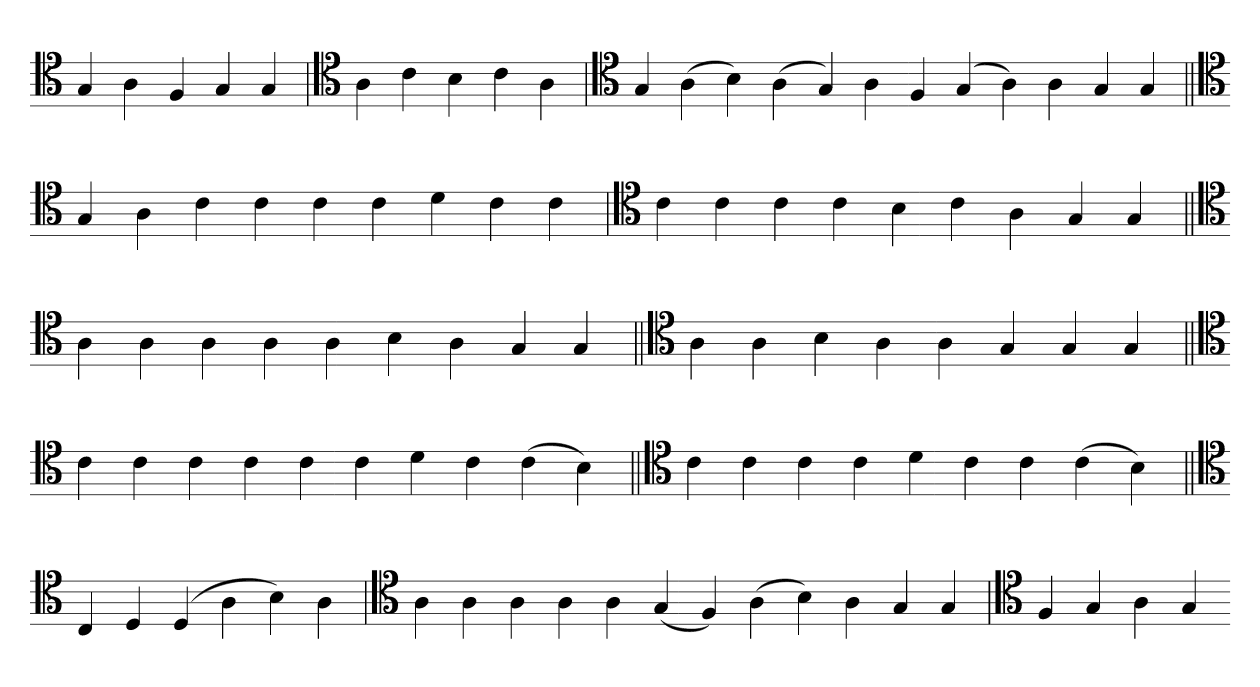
**kern
*part1
*staff1
*clefC4
=
4G
4A
4F
4G
4G
=`
*clefC4
4A
4c
4B
4c
4A
='
*clefC4
4G
(4A
4B)
(4A
4G)
4A
4F
(4G
4A)
4A
4G
4G
=||
*clefC4
4G
4A
4c
4c
4c
4c
4d
4c
4c
=
*clefC4
4c
4c
4c
4c
4B
4c
4A
4G
4G
=||
*clefC4
4A
4A
4A
4A
4A
4B
4A
4G
4G
=||
*clefC4
4A
4A
4B
4A
4A
4G
4G
4G
=||
*clefC4
4c
4c
4c
4c
4c
4c
4d
4c
(4c
4B)
=||
*clefC4
4c
4c
4c
4c
4d
4c
4c
(4c
4B)
=||
*clefC4
4C
4D
(4D
4A
4B)
4A
=`
*clefC4
4A
4A
4A
4A
4A
(4G
4F)
(4A
4B)
4A
4G
4G
=`
*clefC4
4F
4G
4A
4G
=-
*-
